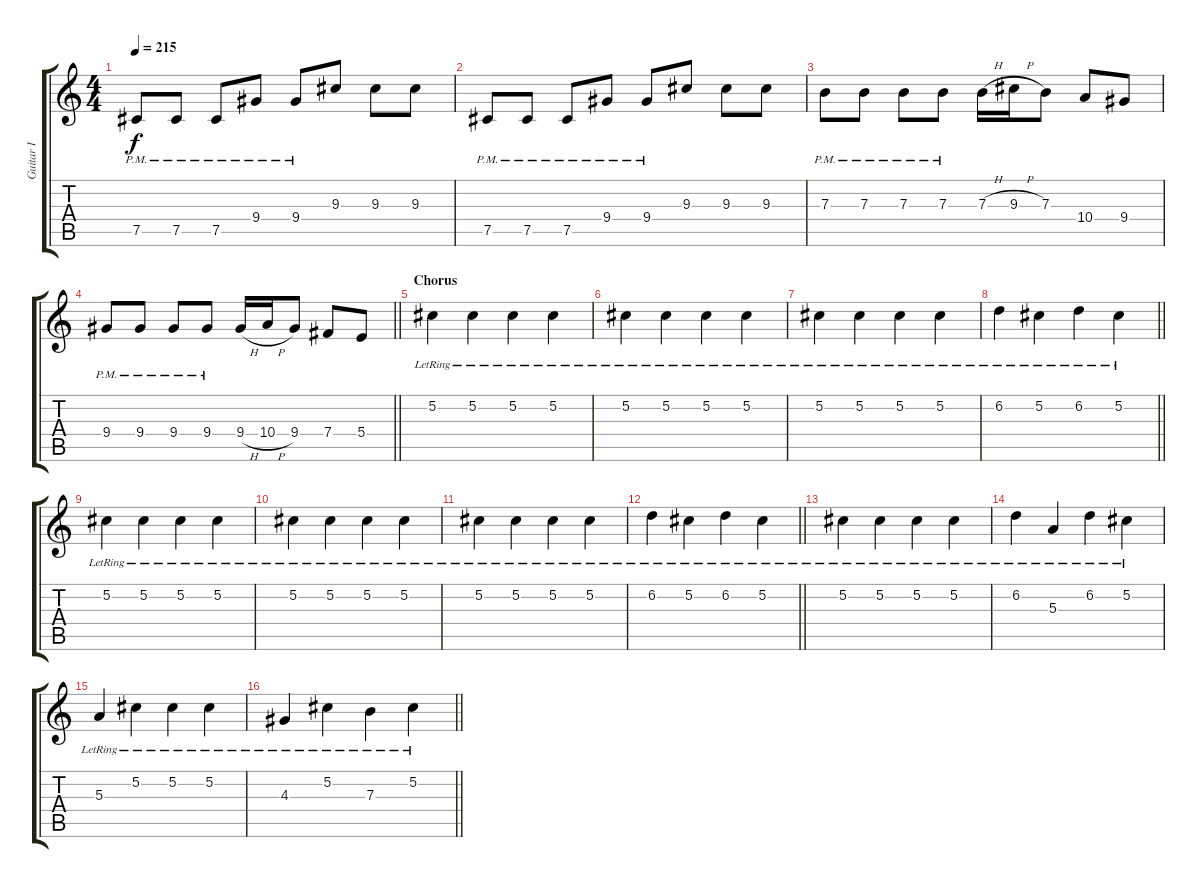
\track ("Guitar I" "Guitar I") {instrument distortionguitar}
\staff {score tabs}
\tuning (Db4 Ab3 E3 B2 Gb2 Db2) {hide}
\ts (4 4)
\section ("" "")
\tempo 215
\clef g2
\ks c
7.5{pm}.8{dy f} 7.5{pm}.8 7.5{pm}.8 9.4{pm}.8 9.4{pm}.8 9.3.8 9.3.8 9.3.8 |
7.5{pm}.8 7.5{pm}.8 7.5{pm}.8 9.4{pm}.8 9.4{pm}.8 9.3.8 9.3.8 9.3.8 |
7.3{pm}.8 7.3{pm}.8 7.3{pm}.8 7.3{pm}.8 7.3{h}.16 9.3{h}.16 7.3.8 10.4.8 9.4.8 |
\barLineRight lightlight
9.4{pm}.8 9.4{pm}.8 9.4{pm}.8 9.4{pm}.8 9.4{h}.16 10.4{h}.16 9.4.8 7.4.8 5.4.8 |
\section ("" "Chorus")
5.2{lr}.4 5.2{lr}.4 5.2{lr}.4 5.2{lr}.4 |
5.2{lr}.4 5.2{lr}.4 5.2{lr}.4 5.2{lr}.4 |
5.2{lr}.4 5.2{lr}.4 5.2{lr}.4 5.2{lr}.4 |
\barLineRight lightlight
6.2{lr}.4 5.2{lr}.4 6.2{lr}.4 5.2{lr}.4 |
\section ("" "")
5.2{lr}.4 5.2{lr}.4 5.2{lr}.4 5.2{lr}.4 |
5.2{lr}.4 5.2{lr}.4 5.2{lr}.4 5.2{lr}.4 |
5.2{lr}.4 5.2{lr}.4 5.2{lr}.4 5.2{lr}.4 |
\barLineRight lightlight
6.2{lr}.4 5.2{lr}.4 6.2{lr}.4 5.2{lr}.4 |
\section ("" "")
5.2{lr}.4 5.2{lr}.4 5.2{lr}.4 5.2{lr}.4 |
6.2{lr}.4 5.3{lr}.4 6.2{lr}.4 5.2{lr}.4 |
5.3{lr}.4 5.2{lr}.4 5.2{lr}.4 5.2{lr}.4 |
\barLineRight lightlight
4.3{lr}.4 5.2{lr}.4 7.3{lr}.4 5.2{lr}.4
